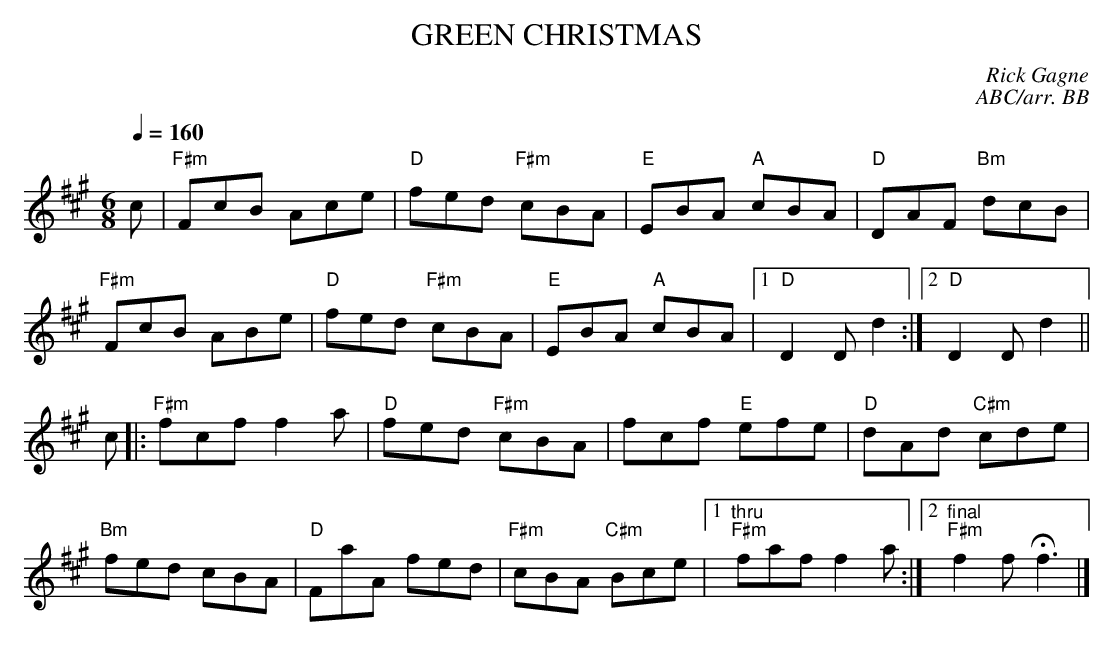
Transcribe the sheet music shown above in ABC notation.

X:1
T: GREEN CHRISTMAS
C: Rick Gagne
C:ABC/arr. BB
Q:1/4=160
M: 6/8
K: F#m
c | "F#m"FcB Ace | "D"fed "F#m"cBA | "E"EBA "A"cBA | "D"DAF "Bm"dcB |
"F#m"FcB ABe | "D"fed "F#m"cBA | "E"EBA "A"cBA |1 "D"D2D d2 :|\
[2 "D"D2D d2 ||
c|:"F#m"fcf f2a | "D"fed "F#m"cBA | fcf "E"efe | "D"dAd "C#m"cde |
"Bm"fed cBA | "D"FaA fed | "F#m"cBA "C#m"Bce |1 "thru""F#m"faf f2a :|\
[2 "final""F#m"f2f Hf3|]
